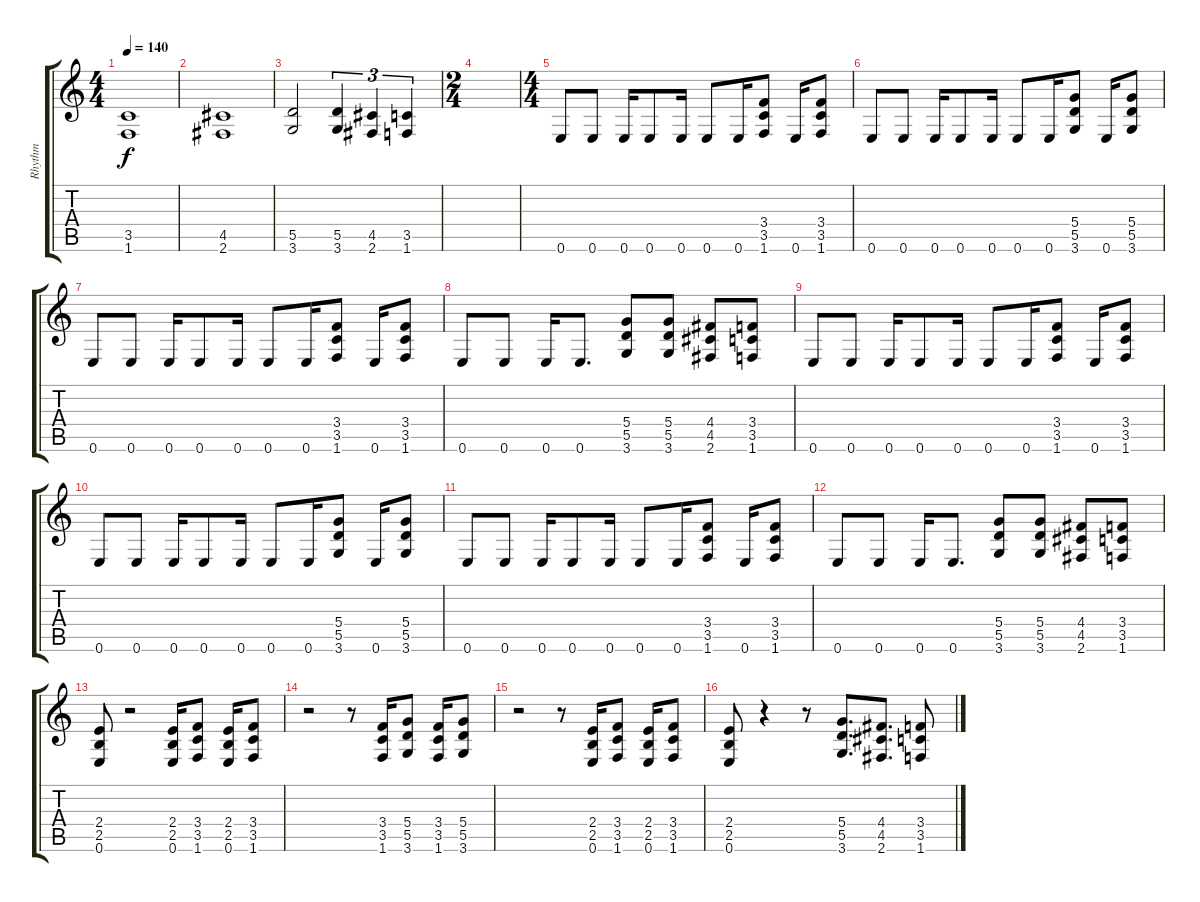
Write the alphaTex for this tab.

\track ("Rhythm" "Rhythm") {instrument distortionguitar}
\staff {score tabs}
\tuning (E4 B3 G3 D3 A2 E2) {hide}
\ts (4 4)
\tempo 140
\clef g2
\ks c
(3.5 1.6).1{dy f} |
(4.5 2.6).1 |
(5.5 3.6).2 (5.5 3.6).4{tu (3 2)} (4.5 2.6).4{tu (3 2)} (3.5 1.6).4{tu (3 2)} |
\ts (2 4)
|
\ts (4 4)
0.6.8 0.6.8 0.6.16 0.6.8 0.6.16 0.6.8 0.6.16 (3.4 3.5 1.6).8 0.6.16 (3.4 3.5 1.6).8 |
0.6.8 0.6.8 0.6.16 0.6.8 0.6.16 0.6.8 0.6.16 (5.4 5.5 3.6).8 0.6.16 (5.4 5.5 3.6).8 |
0.6.8 0.6.8 0.6.16 0.6.8 0.6.16 0.6.8 0.6.16 (3.4 3.5 1.6).8 0.6.16 (3.4 3.5 1.6).8 |
0.6.8 0.6.8 0.6.16 0.6.8{d} (5.4 5.5 3.6).8 (5.4 5.5 3.6).8 (4.4 4.5 2.6).8 (3.4 3.5 1.6).8 |
0.6.8 0.6.8 0.6.16 0.6.8 0.6.16 0.6.8 0.6.16 (3.4 3.5 1.6).8 0.6.16 (3.4 3.5 1.6).8 |
0.6.8 0.6.8 0.6.16 0.6.8 0.6.16 0.6.8 0.6.16 (5.4 5.5 3.6).8 0.6.16 (5.4 5.5 3.6).8 |
0.6.8 0.6.8 0.6.16 0.6.8 0.6.16 0.6.8 0.6.16 (3.4 3.5 1.6).8 0.6.16 (3.4 3.5 1.6).8 |
0.6.8 0.6.8 0.6.16 0.6.8{d} (5.4 5.5 3.6).8 (5.4 5.5 3.6).8 (4.4 4.5 2.6).8 (3.4 3.5 1.6).8 |
(2.4 2.5 0.6).8 r.2 (2.4 2.5 0.6).16 (3.4 3.5 1.6).8 (2.4 2.5 0.6).16 (3.4 3.5 1.6).8 |
r.2 r.8 (3.4 3.5 1.6).16 (5.4 5.5 3.6).8 (3.4 3.5 1.6).16 (5.4 5.5 3.6).8 |
r.2 r.8 (2.4 2.5 0.6).16 (3.4 3.5 1.6).8 (2.4 2.5 0.6).16 (3.4 3.5 1.6).8 |
(2.4 2.5 0.6).8 r.4 r.8 (5.4 5.5 3.6).8{d} (4.4 4.5 2.6).8{d} (3.4 3.5 1.6).8
